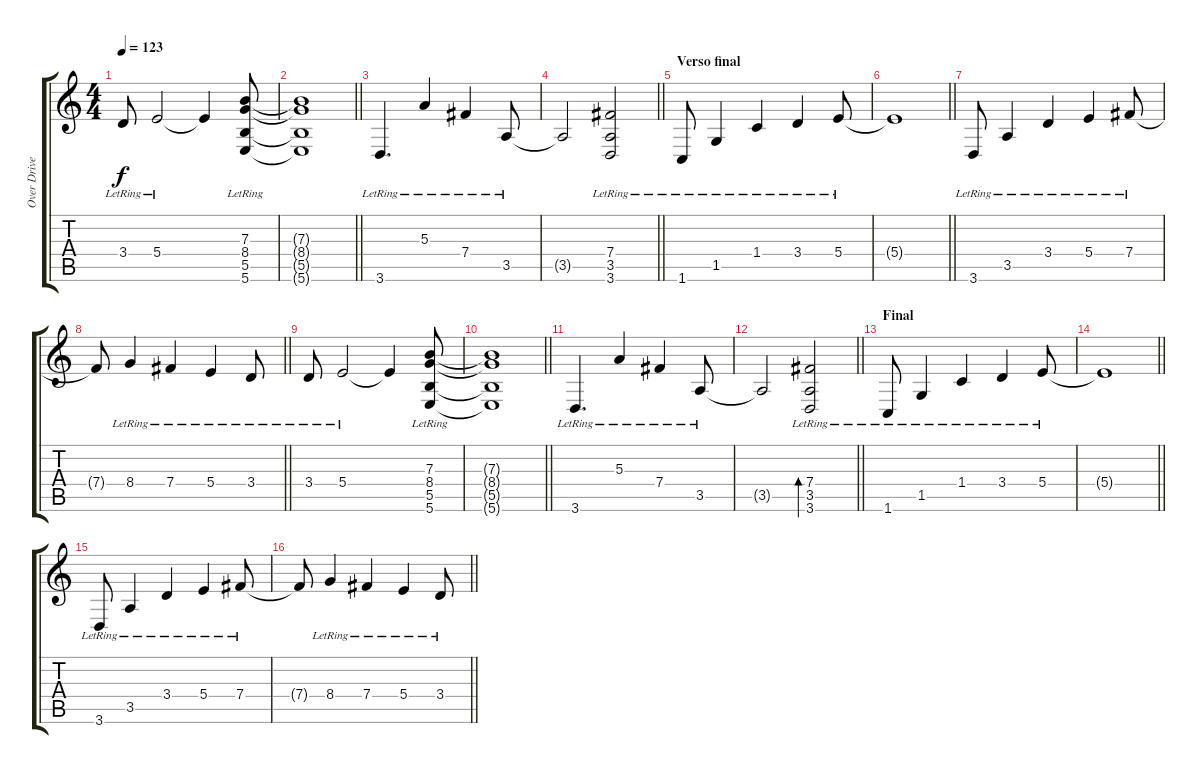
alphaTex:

\track ("Over Driver 3" "Over Drive") {instrument electricguitarjazz}
\staff {score tabs}
\tuning (Db4 Ab3 E3 B2 Gb2 B1) {hide}
\ts (4 4)
\tempo 123
\clef g2
\ks aminor
3.4{lr}.8{dy f} 5.4{lr}.2 5.4{t}.4 (7.3{lr} 8.4{lr} 5.5{lr} 5.6{lr}).8 |
\barLineRight lightlight
(7.3{t} 8.4{t} 5.5{t} 5.6{t}).1 |
3.6{lr}.4{d} 5.3{lr}.4 7.4{lr}.4 3.5{lr}.8 |
\barLineRight lightlight
3.5{t}.2 (7.4{lr} 3.5{lr} 3.6{lr}).2 |
\section ("" "Verso final ")
1.6{lr}.8 1.5{lr}.4 1.4{lr}.4 3.4{lr}.4 5.4{lr}.8 |
\barLineRight lightlight
5.4{t}.1 |
3.6{lr}.8 3.5{lr}.4 3.4{lr}.4 5.4{lr}.4 7.4{lr}.8 |
\barLineRight lightlight
7.4{t}.8 8.4{lr}.4 7.4{lr}.4 5.4{lr}.4 3.4{lr}.8 |
3.4{lr}.8 5.4{lr}.2 5.4{t}.4 (7.3{lr} 8.4{lr} 5.5{lr} 5.6{lr}).8 |
\barLineRight lightlight
(7.3{t} 8.4{t} 5.5{t} 5.6{t}).1 |
3.6{lr}.4{d} 5.3{lr}.4 7.4{lr}.4 3.5{lr}.8 |
\barLineRight lightlight
3.5{t}.2 (7.4{lr} 3.5{lr} 3.6{lr}).2{bd 120} |
\section ("" "Final ")
1.6{lr}.8 1.5{lr}.4 1.4{lr}.4 3.4{lr}.4 5.4{lr}.8 |
\barLineRight lightlight
5.4{t}.1 |
3.6{lr}.8 3.5{lr}.4 3.4{lr}.4 5.4{lr}.4 7.4{lr}.8 |
\barLineRight lightlight
7.4{t}.8 8.4{lr}.4 7.4{lr}.4 5.4{lr}.4 3.4{lr}.8
